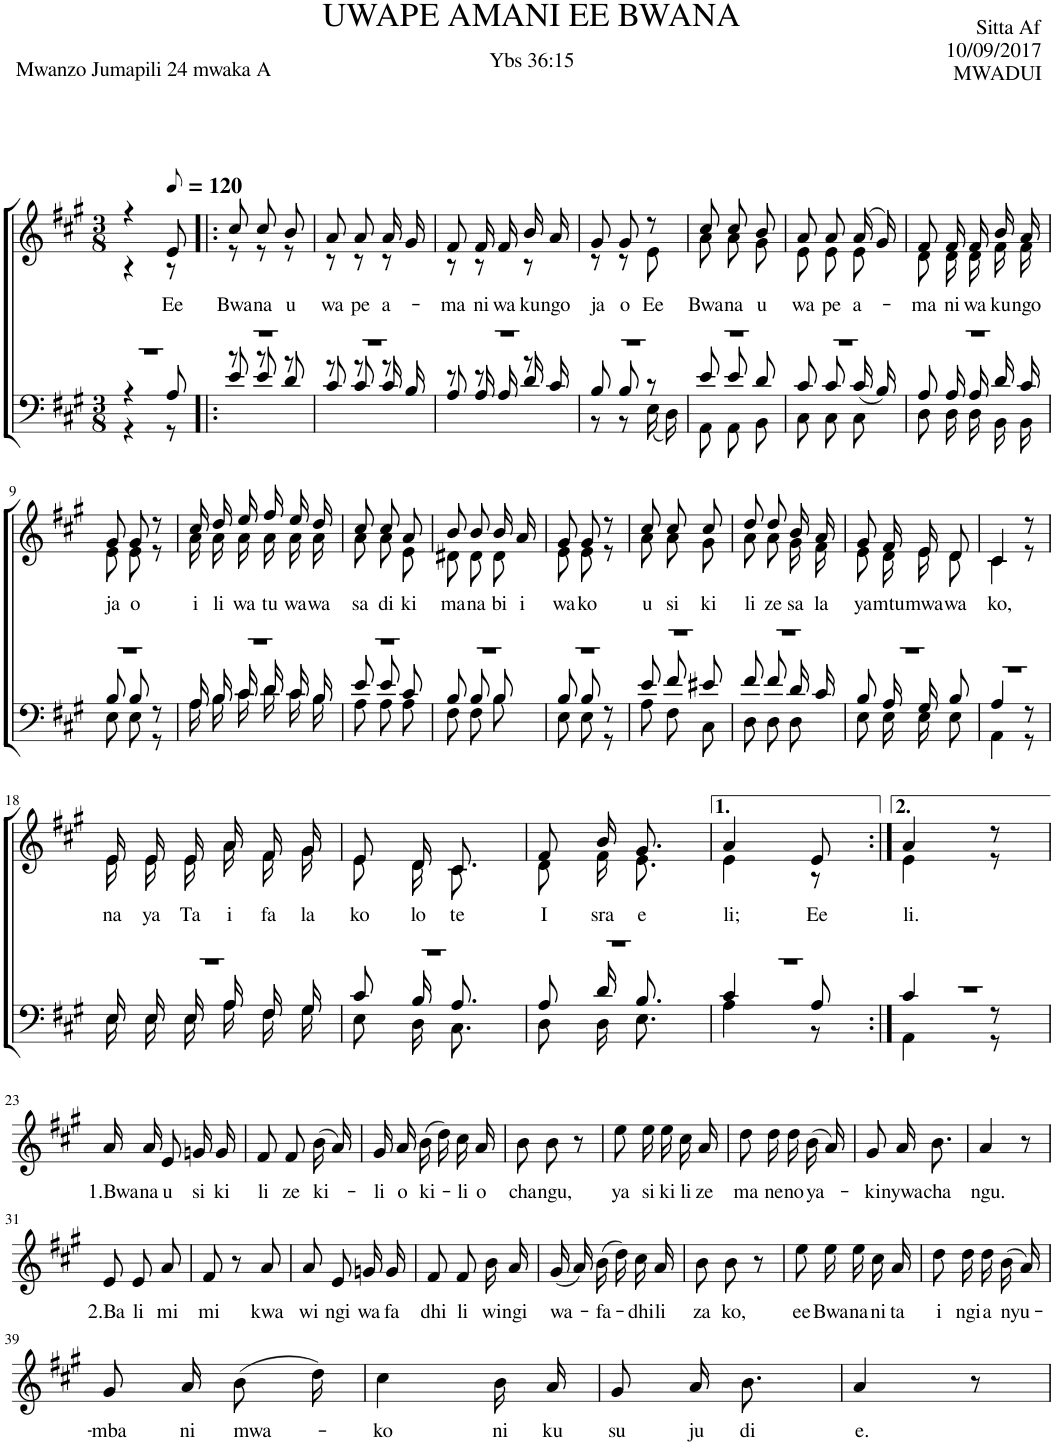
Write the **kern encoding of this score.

**kern	**kern	**text	**text
*part2	*part1	*part1	*part1
*staff2	*staff1	*staff1	*staff1
*I"Tenor/Bass	*I"Soprano/Alto	*	*
*I'Tba	*	*	*
*clefF4	*clefG2	*	*
*	*Trd1c2	*	*
*k[f#c#g#]	*k[f#c#g#]	*	*
*M3/8	*M3/8	*	*
=1	=1	=1	=1
*^	*^	*	*
*	*^	*	*	*	*
4.r	4r	4r	4r	4r	.	.
*	*	*	*MM60	*	*	*
!	!	!	!	!	!	!LO:LY:b
.	8A/	8r	8e/	8r	.	Ee
=2!|:	=2!|:	=2!|:	=2!|:	=2!|:	=2!|:	=2!|:
!	!	!	!	!	!	!LO:LY:b
4.r	8r	8e/L	8cc#/L	8r	.	Bwa
!	!	!	!	!	!	!LO:LY:b
.	8r	8e/	8cc#/	8r	.	na
!	!	!	!	!	!	!LO:LY:b
.	8r	8d/J	8b/J	8r	.	u
=3	=3	=3	=3	=3	=3	=3
!	!	!	!	!	!	!LO:LY:b
4.r	8r	8c#/L	8a/L	8r	.	wa
!	!	!	!	!	!	!LO:LY:b
.	8r	8c#/	8a/	8r	.	pe
!	!	!	!	!	!	!LO:LY:b
.	8r	16c#/L	16a/L	8r	.	a-
.	.	16B/JJ	16g#/JJ	.	.	.
=4	=4	=4	=4	=4	=4	=4
!	!	!	!	!	!	!LO:LY:b
4.r	8r	8A/L	8f#/L	8r	.	-ma
!	!	!	!	!	!	!LO:LY:b
.	8r	16A/L	16f#/L	8r	.	ni
!	!	!	!	!	!	!LO:LY:b
.	.	16A/	16f#/	.	.	wa
!	!	!	!	!	!	!LO:LY:b
.	8r	16d/	16b/	8r	.	ku
!	!	!	!	!	!	!LO:LY:b
.	.	16c#/JJ	16a/JJ	.	.	ngo
=5	=5	=5	=5	=5	=5	=5
!	!	!	!	!	!	!LO:LY:b
4.r	8B/L	8r	8g#/L	8r	.	ja
!	!	!	!	!	!	!LO:LY:b
.	8B/J	8r	8g#/J	8r	.	o
!	!	!	!	!	!	!LO:LY:b
.	8r	(16E\LL	8r	8e\	.	Ee
.	.	16D\JJ)	.	.	.	.
=6	=6	=6	=6	=6	=6	=6
!	!	!	!	!	!	!LO:LY:b
4.r	8e/L	8AA\L	8cc#/L	8a\L	.	Bwa
!	!	!	!	!	!	!LO:LY:b
.	8e/	8AA\	8cc#/	8a\	.	na
!	!	!	!	!	!	!LO:LY:b
.	8d/J	8BB\J	8b/J	8g#\J	.	u
=7	=7	=7	=7	=7	=7	=7
!	!	!	!	!	!	!LO:LY:b
4.r	8c#/L	8C#\L	8a/L	8e\L	.	wa
!	!	!	!	!	!	!LO:LY:b
.	8c#/	8C#\	8a/	8e\	.	pe
!	!	!	!	!	!	!LO:LY:b
.	(16c#/L	8C#\J	(16a/L	8e\J	.	a-
.	16B/JJ)	.	16g#/JJ)	.	.	.
=8	=8	=8	=8	=8	=8	=8
!	!	!	!	!	!	!LO:LY:b
4.r	8A/L	8D\L	8f#/L	8d\L	.	-ma
!	!	!	!	!	!	!LO:LY:b
.	16A/L	16D\L	16f#/L	16d\L	.	ni
!	!	!	!	!	!	!LO:LY:b
.	16A/	16D\	16f#/	16d\	.	wa
!	!	!	!	!	!	!LO:LY:b
.	16d/	16BB\	16b/	16f#\	.	ku
!	!	!	!	!	!	!LO:LY:b
.	16c#/JJ	16BB\JJ	16a/JJ	16f#\JJ	.	ngo
!!LO:LB:g=z	!!
=9	=9	=9	=9	=9	=9	=9
!	!	!	!	!	!	!LO:LY:b
4.r	8B/L	8E\L	8g#/L	8e\L	.	ja
!	!	!	!	!	!	!LO:LY:b
.	8B/J	8E\J	8g#/J	8e\J	.	o
.	8r	8r	8r	8r	.	.
=10	=10	=10	=10	=10	=10	=10
!	!	!	!	!	!	!LO:LY:b
4.r	16A/LL	16A\LL	16cc#/LL	16a\LL	.	i
!	!	!	!	!	!	!LO:LY:b
.	16B/	16B\	16dd/	16a\	.	li
!	!	!	!	!	!	!LO:LY:b
.	16c#/	16c#\	16ee/	16a\	.	wa
!	!	!	!	!	!	!LO:LY:b
.	16d/	16d\	16ff#/	16a\	.	tu
!	!	!	!	!	!	!LO:LY:b
.	16c#/	16c#\	16ee/	16a\	.	wa
!	!	!	!	!	!	!LO:LY:b
.	16B/JJ	16B\JJ	16dd/JJ	16a\JJ	.	wa
=11	=11	=11	=11	=11	=11	=11
!	!	!	!	!	!	!LO:LY:b
4.r	8e/L	8A\L	8cc#/L	8a\L	.	sa
!	!	!	!	!	!	!LO:LY:b
.	8e/	8A\	8cc#/	8a\	.	di
!	!	!	!	!	!	!LO:LY:b
.	8c#/J	8A\J	8a/J	8e\J	.	ki
=12	=12	=12	=12	=12	=12	=12
!	!	!	!	!	!	!LO:LY:b
4.r	8B/L	8F#\L	8b/L	8d#X\L	.	ma
!	!	!	!	!	!	!LO:LY:b
.	8B/	8F#\	8b/	8d#\	.	na
!	!	!	!	!	!	!LO:LY:b
.	8B/J	8B\J	16b/L	8d#\J	.	bi
!	!	!	!	!	!	!LO:LY:b
.	.	.	16a/JJ	.	.	i
=13	=13	=13	=13	=13	=13	=13
!	!	!	!	!	!	!LO:LY:b
4.r	8B/L	8E\L	8g#/L	8e\L	.	wa
!	!	!	!	!	!	!LO:LY:b
.	8B/J	8E\J	8g#/J	8e\J	.	ko
.	8r	8r	8r	8r	.	.
=14	=14	=14	=14	=14	=14	=14
!	!	!	!	!	!	!LO:LY:b
4.r	8e/L	8A\L	8cc#/L	8a\L	.	u
!	!	!	!	!	!	!LO:LY:b
.	8f#/	8F#\	8cc#/	8a\	.	si
!	!	!	!	!	!	!LO:LY:b
.	8e#X/J	8C#\J	8cc#/J	8g#\J	.	ki
=15	=15	=15	=15	=15	=15	=15
!	!	!	!	!	!	!LO:LY:b
4.r	8f#/L	8D\L	8dd/L	8a\L	.	li
!	!	!	!	!	!	!LO:LY:b
.	8f#/	8D\	8dd/	8a\	.	ze
!	!	!	!	!	!	!LO:LY:b
.	16d/L	8D\J	16b/L	16g#\L	.	sa
!	!	!	!	!	!	!LO:LY:b
.	16c#/JJ	.	16a/JJ	16f#\JJ	.	la
=16	=16	=16	=16	=16	=16	=16
!	!	!	!	!	!	!LO:LY:b
4.r	8B/L	8E\L	8g#/L	8e\L	.	ya
!	!	!	!	!	!	!LO:LY:b
.	16A/L	16E\L	16f#/L	16d\L	.	mtu
!	!	!	!	!	!	!LO:LY:b
.	16G#/J	16E\J	16e/J	16e\J	.	mwa
!	!	!	!	!	!	!LO:LY:b
.	8B/J	8E\J	8d/J	8d\J	.	wa
=17	=17	=17	=17	=17	=17	=17
!	!	!	!	!	!	!LO:LY:b
4.r	4A/	4AA\	4c#/	4c#\	.	ko,
.	8r	8r	8r	8r	.	.
!!LO:LB:g=z	!!
=18	=18	=18	=18	=18	=18	=18
!	!	!	!	!	!	!LO:LY:b
4.r	16E/LL	16E\LL	16e/LL	16e\LL	.	na
!	!	!	!	!	!	!LO:LY:b
.	16E/	16E\	16e/	16e\	.	ya
!	!	!	!	!	!	!LO:LY:b
.	16E/	16E\	16e/	16e\	.	Ta
!	!	!	!	!	!	!LO:LY:b
.	16A/	16A\	16a/	16a\	.	i
!	!	!	!	!	!	!LO:LY:b
.	16F#/	16F#\	16f#/	16f#\	.	fa
!	!	!	!	!	!	!LO:LY:b
.	16G#/JJ	16G#\JJ	16g#/JJ	16g#\JJ	.	la
=19	=19	=19	=19	=19	=19	=19
!	!	!	!	!	!	!LO:LY:b
4.r	8c#/L	8E\L	8e/L	8e\L	.	ko
!	!	!	!	!	!	!LO:LY:b
.	16B/K	16D\K	16d/K	16d\K	.	lo
!	!	!	!	!	!	!LO:LY:b
.	8.A/J	8.C#\J	8.c#/J	8.c#\J	.	te
=20	=20	=20	=20	=20	=20	=20
!	!	!	!	!	!	!LO:LY:b
4.r	8A/L	8D\L	8f#/L	8d\L	.	I
!	!	!	!	!	!	!LO:LY:b
.	16d/K	16D\K	16b/K	16f#\K	.	sra
!	!	!	!	!	!	!LO:LY:b
.	8.B/J	8.E\J	8.g#/J	8.e\J	.	e
=21	=21	=21	=21	=21	=21	=21
!	!	!	!	!	!	!LO:LY:b
4.r	4c#/	4A\	4a/	4e\	.	li;
!	!	!	!	!	!	!LO:LY:b
.	8A/	8r	8e/	8r	.	Ee
=22:|!	=22:|!	=22:|!	=22:|!	=22:|!	=22:|!	=22:|!
!	!	!	!	!	!	!LO:LY:b
4.r	4c#/	4AA\	4a/	4e\	.	li.
.	8r	8r	8r	8r	.	.
!!LO:LB:g=z
=23	=23	=23	=23	=23	=23	=23
!	!	!	!	!	!LO:LY:b	!
*v	*v	*v	*	*	*	*
*	*v	*v	*	*
4.r	16a/LL	1.Bwa	.
!	!	!LO:LY:b	!
.	16a/J	na	.
!	!	!LO:LY:b	!
.	8e/	u	.
!	!	!LO:LY:b	!
.	16gn/L	si	.
!	!	!LO:LY:b	!
.	16g/JJ	ki	.
=24	=24	=24	=24
!	!	!LO:LY:b	!
4.r	8f#/L	li	.
!	!	!LO:LY:b	!
.	8f#/	ze	.
!	!	!LO:LY:b	!
.	(16b/L	ki-	.
.	16a/JJ)	.	.
=25	=25	=25	=25
!	!	!LO:LY:b	!
4.r	16g#/LL	-li	.
!	!	!LO:LY:b	!
.	16a/	o	.
!	!	!LO:LY:b	!
.	(16b/	ki-	.
.	16dd/)	.	.
!	!	!LO:LY:b	!
.	16cc#/	-li	.
!	!	!LO:LY:b	!
.	16a/JJ	o	.
=26	=26	=26	=26
!	!	!LO:LY:b	!
4.r	8b\L	cha	.
!	!	!LO:LY:b	!
.	8b\J	ngu,	.
.	8r	.	.
=27	=27	=27	=27
!	!	!LO:LY:b	!
4.r	8ee\L	ya	.
!	!	!LO:LY:b	!
.	16ee\L	si	.
!	!	!LO:LY:b	!
.	16ee\	ki	.
!	!	!LO:LY:b	!
.	16cc#\	li	.
!	!	!LO:LY:b	!
.	16a\JJ	ze	.
=28	=28	=28	=28
!	!	!LO:LY:b	!
4.r	8dd\L	ma	.
!	!	!LO:LY:b	!
.	16dd\L	ne	.
!	!	!LO:LY:b	!
.	16dd\	no	.
!	!	!LO:LY:b	!
.	(16b\	ya-	.
.	16a\JJ)	.	.
=29	=29	=29	=29
!	!	!LO:LY:b	!
4.r	8g#/L	-ki	.
!	!	!LO:LY:b	!
.	16a/K	nywa	.
!	!	!LO:LY:b	!
.	8.b/J	cha	.
=30	=30	=30	=30
!	!	!LO:LY:b	!
4.r	4a/	ngu.	.
.	8r	.	.
!!LO:LB:g=z
=31	=31	=31	=31
!	!	!LO:LY:b	!
4.r	8e/L	2.Ba	.
!	!	!LO:LY:b	!
.	8e/	li	.
!	!	!LO:LY:b	!
.	8a/J	mi	.
=32	=32	=32	=32
!	!	!LO:LY:b	!
4.r	8f#/	mi	.
.	8r	.	.
!	!	!LO:LY:b	!
.	8a/	kwa	.
=33	=33	=33	=33
!	!	!LO:LY:b	!
4.r	8a/L	wi	.
!	!	!LO:LY:b	!
.	8e/	ngi	.
!	!	!LO:LY:b	!
.	16gn/L	wa	.
!	!	!LO:LY:b	!
.	16g/JJ	fa	.
=34	=34	=34	=34
!	!	!LO:LY:b	!
4.r	8f#/L	dhi	.
!	!	!LO:LY:b	!
.	8f#/	li	.
!	!	!LO:LY:b	!
.	16b/L	wi	.
!	!	!LO:LY:b	!
.	16a/JJ	ngi	.
=35	=35	=35	=35
!	!	!LO:LY:b	!
4.r	(16g#/LL	wa-	.
.	16a/)	.	.
!	!	!LO:LY:b	!
.	(16b/	-fa-	.
.	16dd/)	.	.
!	!	!LO:LY:b	!
.	16cc#/	-dhi	.
!	!	!LO:LY:b	!
.	16a/JJ	li	.
=36	=36	=36	=36
!	!	!LO:LY:b	!
4.r	8b\L	za	.
!	!	!LO:LY:b	!
.	8b\J	ko,	.
.	8r	.	.
=37	=37	=37	=37
!	!	!LO:LY:b	!
4.r	8ee\L	ee	.
!	!	!LO:LY:b	!
.	16ee\L	Bwa	.
!	!	!LO:LY:b	!
.	16ee\	na	.
!	!	!LO:LY:b	!
.	16cc#\	ni	.
!	!	!LO:LY:b	!
.	16a\JJ	ta	.
=38	=38	=38	=38
!	!	!LO:LY:b	!
4.r	8dd\L	i	.
!	!	!LO:LY:b	!
.	16dd\L	ngi	.
!	!	!LO:LY:b	!
.	16dd\	a	.
!	!	!LO:LY:b	!
.	(16b\	nyu-	.
.	16a\JJ)	.	.
!!LO:LB:g=z
=39	=39	=39	=39
!	!	!LO:LY:b	!
4.r	8g#\L	-mba	.
!	!	!LO:LY:b	!
.	16a\K	ni	.
!	!	!LO:LY:b	!
.	(8b\	mwa-	.
.	16dd\Jk)	.	.
=40	=40	=40	=40
!	!	!LO:LY:b	!
4.r	4cc#\	-ko	.
!	!	!LO:LY:b	!
.	16b/LL	ni	.
!	!	!LO:LY:b	!
.	16a/JJ	ku	.
=41	=41	=41	=41
!	!	!LO:LY:b	!
4.r	8g#/L	su	.
!	!	!LO:LY:b	!
.	16a/K	ju	.
!	!	!LO:LY:b	!
.	8.b/J	di	.
=42	=42	=42	=42
!	!	!LO:LY:b	!
4.r	4a/	e.	.
.	8r	.	.
=	=	=	=
*-	*-	*-	*-
